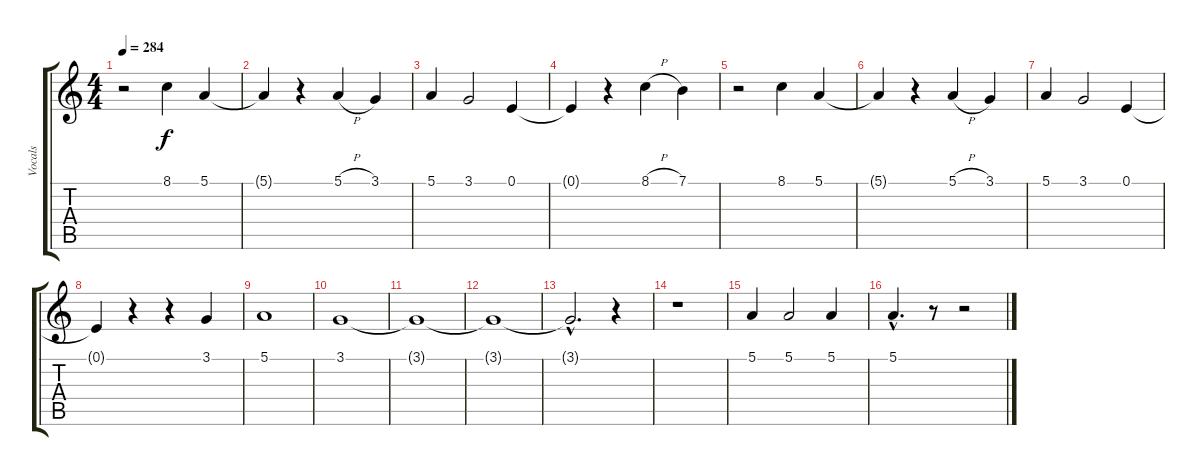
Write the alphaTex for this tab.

\track ("Vocals" "Vocals") {instrument voiceoohs}
\staff {score tabs}
\tuning (E4 B3 G3 D3 A2 E2) {hide}
\ts (4 4)
\tempo 284
\clef g2
\ks c
r.2{dy f} 8.1.4 5.1.4 |
5.1{t}.4 r.4 5.1{h}.4 3.1.4 |
5.1.4 3.1.2 0.1.4 |
0.1{t}.4 r.4 8.1{h}.4 7.1.4 |
r.2 8.1.4 5.1.4 |
5.1{t}.4 r.4 5.1{h}.4 3.1.4 |
5.1.4 3.1.2 0.1.4 |
0.1{t}.4 r.4 r.4 3.1.4 |
5.1.1 |
3.1.1 |
3.1{t}.1 |
3.1{t}.1 |
3.1{hac t}.2{d} r.4 |
r.1 |
5.1.4 5.1.2 5.1.4 |
5.1{hac}.4{d} r.8 r.2
